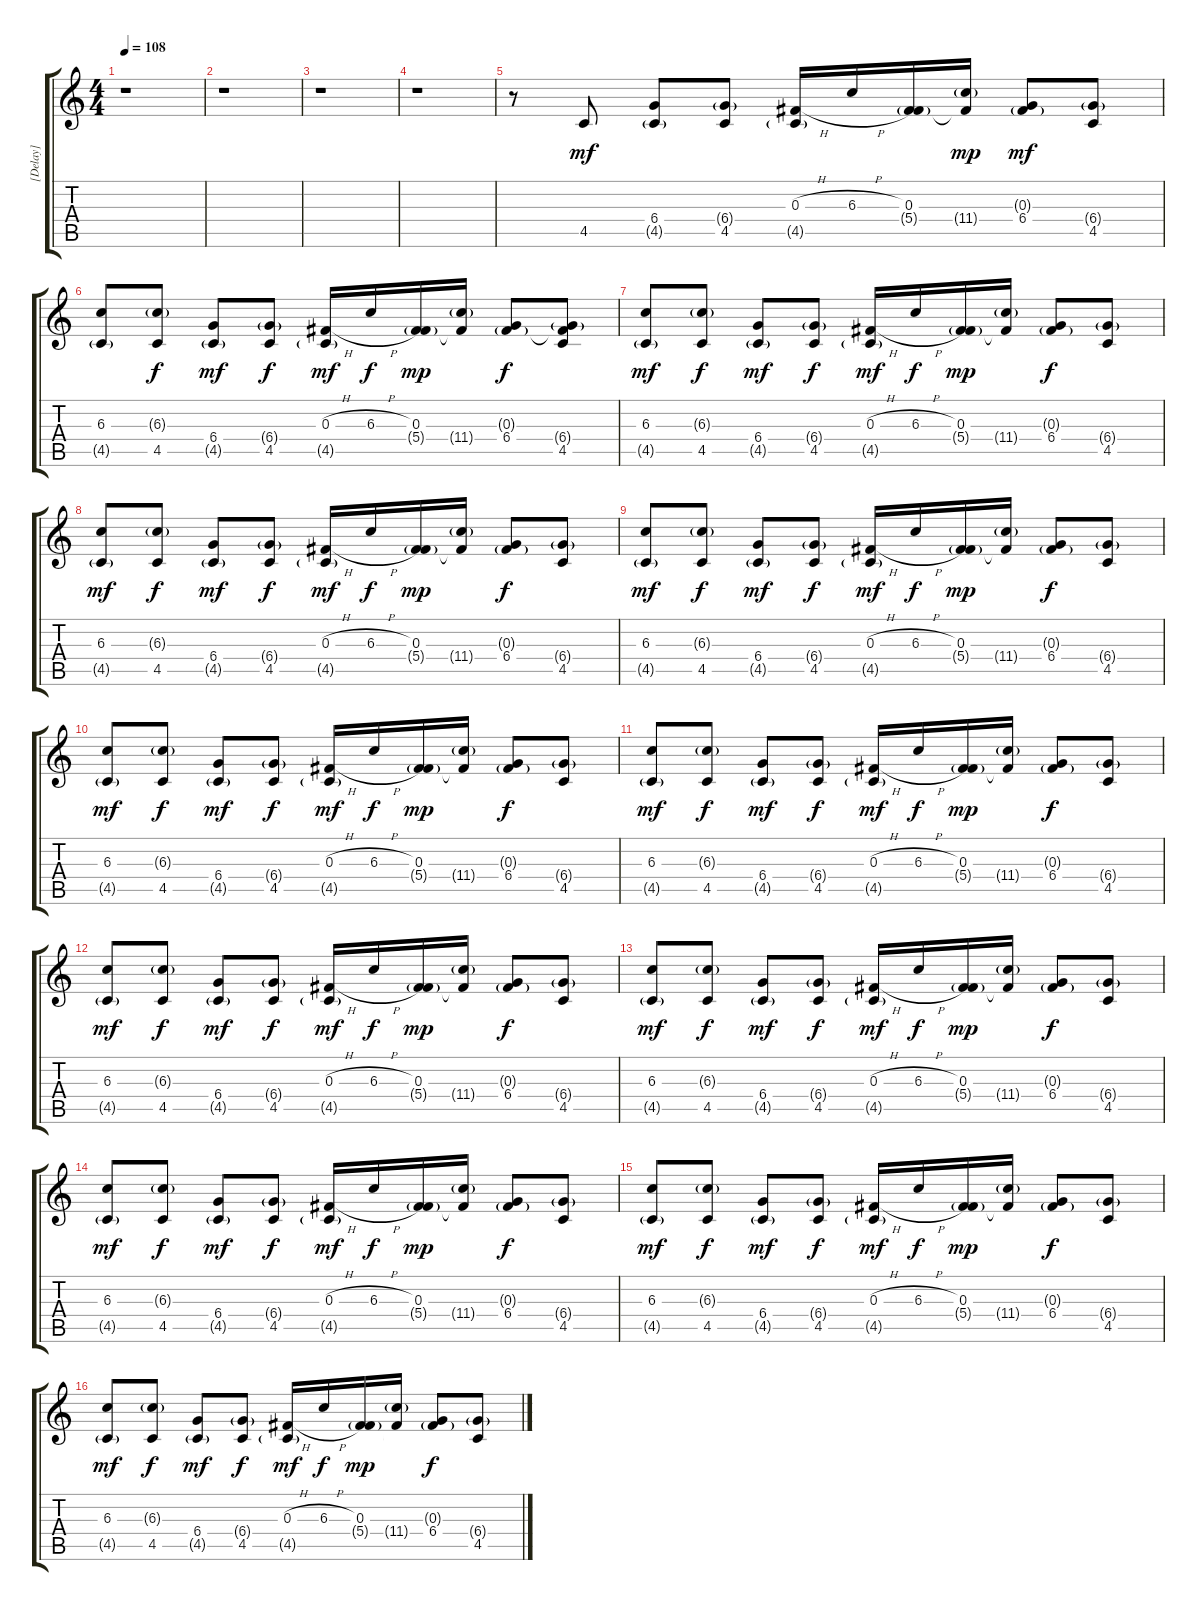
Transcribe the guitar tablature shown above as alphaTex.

\track ("[Delay]" "[Delay]") {instrument electricguitarjazz}
\staff {score tabs}
\tuning (Eb4 Bb3 Gb3 Db3 Ab2 Eb2) {hide}
\ts (4 4)
\tempo 108
\clef g2
\ks c
r.1{dy mf} |
r.1 |
r.1 |
r.1 |
r.8 4.5.8 (6.4 4.5{g}).8 (6.4{g} 4.5).8 (0.3{h} 4.5{g}).16 6.3{h}.16 (0.3 5.4{g}).16 (0.3{t} 11.4{g}).16{dy mp} (0.3{g} 6.4).8{dy mf} (6.4{g} 4.5).8 |
(6.3 4.5{g}).8 (6.3{g} 4.5).8{dy f} (6.4 4.5{g}).8{dy mf} (6.4{g} 4.5).8{dy f} (0.3{h} 4.5{g}).16{dy mf} 6.3{h}.16{dy f} (0.3 5.4{g}).16{dy mp} (0.3{t} 11.4{g}).16 (0.3{g} 6.4).8{dy f} (0.3{t} 6.4{g} 4.5).8 |
(6.3 4.5{g}).8{dy mf} (6.3{g} 4.5).8{dy f} (6.4 4.5{g}).8{dy mf} (6.4{g} 4.5).8{dy f} (0.3{h} 4.5{g}).16{dy mf} 6.3{h}.16{dy f} (0.3 5.4{g}).16{dy mp} (0.3{t} 11.4{g}).16 (0.3{g} 6.4).8{dy f} (6.4{g} 4.5).8 |
(6.3 4.5{g}).8{dy mf} (6.3{g} 4.5).8{dy f} (6.4 4.5{g}).8{dy mf} (6.4{g} 4.5).8{dy f} (0.3{h} 4.5{g}).16{dy mf} 6.3{h}.16{dy f} (0.3 5.4{g}).16{dy mp} (0.3{t} 11.4{g}).16 (0.3{g} 6.4).8{dy f} (6.4{g} 4.5).8 |
(6.3 4.5{g}).8{dy mf} (6.3{g} 4.5).8{dy f} (6.4 4.5{g}).8{dy mf} (6.4{g} 4.5).8{dy f} (0.3{h} 4.5{g}).16{dy mf} 6.3{h}.16{dy f} (0.3 5.4{g}).16{dy mp} (0.3{t} 11.4{g}).16 (0.3{g} 6.4).8{dy f} (6.4{g} 4.5).8 |
(6.3 4.5{g}).8{dy mf} (6.3{g} 4.5).8{dy f} (6.4 4.5{g}).8{dy mf} (6.4{g} 4.5).8{dy f} (0.3{h} 4.5{g}).16{dy mf} 6.3{h}.16{dy f} (0.3 5.4{g}).16{dy mp} (0.3{t} 11.4{g}).16 (0.3{g} 6.4).8{dy f} (6.4{g} 4.5).8 |
(6.3 4.5{g}).8{dy mf} (6.3{g} 4.5).8{dy f} (6.4 4.5{g}).8{dy mf} (6.4{g} 4.5).8{dy f} (0.3{h} 4.5{g}).16{dy mf} 6.3{h}.16{dy f} (0.3 5.4{g}).16{dy mp} (0.3{t} 11.4{g}).16 (0.3{g} 6.4).8{dy f} (6.4{g} 4.5).8 |
(6.3 4.5{g}).8{dy mf} (6.3{g} 4.5).8{dy f} (6.4 4.5{g}).8{dy mf} (6.4{g} 4.5).8{dy f} (0.3{h} 4.5{g}).16{dy mf} 6.3{h}.16{dy f} (0.3 5.4{g}).16{dy mp} (0.3{t} 11.4{g}).16 (0.3{g} 6.4).8{dy f} (6.4{g} 4.5).8 |
(6.3 4.5{g}).8{dy mf} (6.3{g} 4.5).8{dy f} (6.4 4.5{g}).8{dy mf} (6.4{g} 4.5).8{dy f} (0.3{h} 4.5{g}).16{dy mf} 6.3{h}.16{dy f} (0.3 5.4{g}).16{dy mp} (0.3{t} 11.4{g}).16 (0.3{g} 6.4).8{dy f} (6.4{g} 4.5).8 |
(6.3 4.5{g}).8{dy mf} (6.3{g} 4.5).8{dy f} (6.4 4.5{g}).8{dy mf} (6.4{g} 4.5).8{dy f} (0.3{h} 4.5{g}).16{dy mf} 6.3{h}.16{dy f} (0.3 5.4{g}).16{dy mp} (0.3{t} 11.4{g}).16 (0.3{g} 6.4).8{dy f} (6.4{g} 4.5).8 |
(6.3 4.5{g}).8{dy mf} (6.3{g} 4.5).8{dy f} (6.4 4.5{g}).8{dy mf} (6.4{g} 4.5).8{dy f} (0.3{h} 4.5{g}).16{dy mf} 6.3{h}.16{dy f} (0.3 5.4{g}).16{dy mp} (0.3{t} 11.4{g}).16 (0.3{g} 6.4).8{dy f} (6.4{g} 4.5).8 |
(6.3 4.5{g}).8{dy mf} (6.3{g} 4.5).8{dy f} (6.4 4.5{g}).8{dy mf} (6.4{g} 4.5).8{dy f} (0.3{h} 4.5{g}).16{dy mf} 6.3{h}.16{dy f} (0.3 5.4{g}).16{dy mp} (0.3{t} 11.4{g}).16 (0.3{g} 6.4).8{dy f} (6.4{g} 4.5).8
